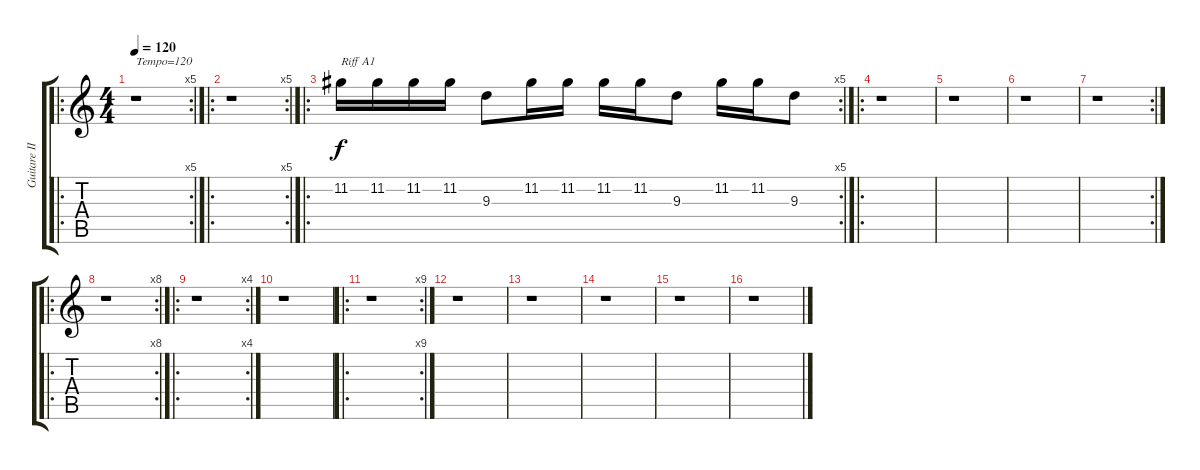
\track ("Guitare III (LEAD)" "Guitare II") {instrument distortionguitar}
\staff {score tabs}
\tuning (D4 A3 F3 C3 G2 D2) {hide}
\ro
\rc 5
\ts (4 4)
\tempo 120
\clef g2
\ks c
r.1{txt "Tempo=120" dy f instrument distortionguitar} |
\ro
\rc 5
r.1 |
\ro
\rc 5
11.2.16{txt "Riff A1"} 11.2.16 11.2.16 11.2.16 9.3.8 11.2.16 11.2.16 11.2.16 11.2.16 9.3.8 11.2.16 11.2.16 9.3.8 |
\ro
r.1 |
r.1 |
r.1 |
\rc 2
r.1 |
\ro
\rc 8
r.1 |
\ro
\rc 4
r.1 |
r.1 |
\ro
\rc 9
r.1 |
r.1 |
r.1 |
r.1 |
r.1 |
r.1
